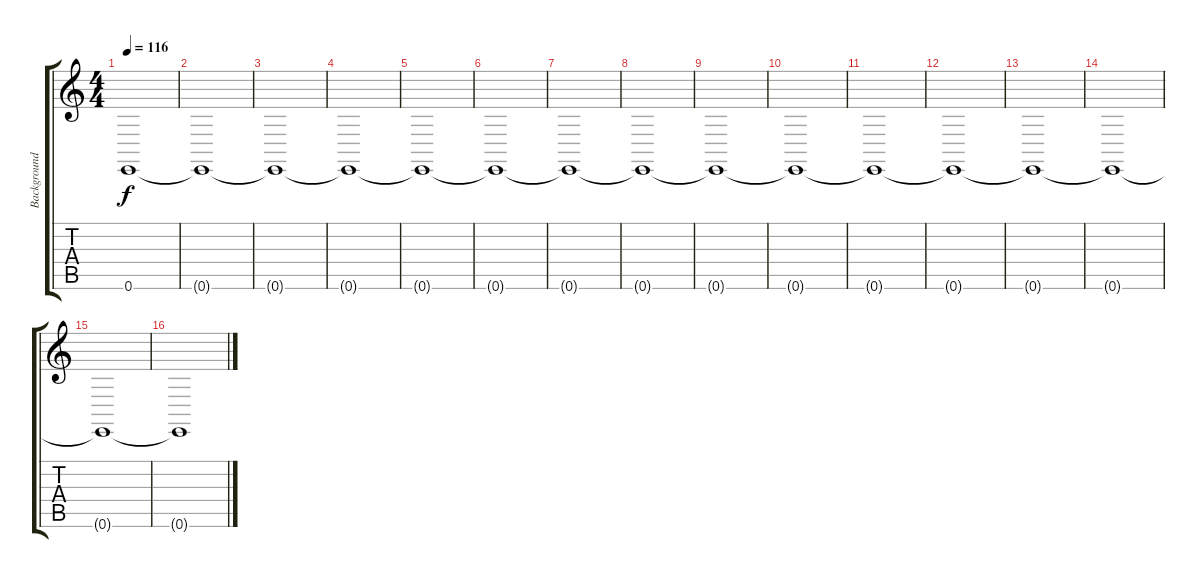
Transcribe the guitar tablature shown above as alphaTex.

\track ("Background" "Background") {instrument pad4choir}
\staff {score tabs}
\tuning (E4 B3 G3 D3 A2 E2) {hide}
\ts (4 4)
\tempo 116
\clef g2
\ks c
0.6{t}.1{dy f} |
0.6{t}.1 |
0.6{t}.1 |
0.6{t}.1 |
0.6{t}.1 |
0.6{t}.1 |
0.6{t}.1 |
0.6{t}.1 |
0.6{t}.1 |
0.6{t}.1 |
0.6{t}.1 |
0.6{t}.1 |
0.6{t}.1 |
0.6{t}.1 |
0.6{t}.1 |
0.6{t}.1
